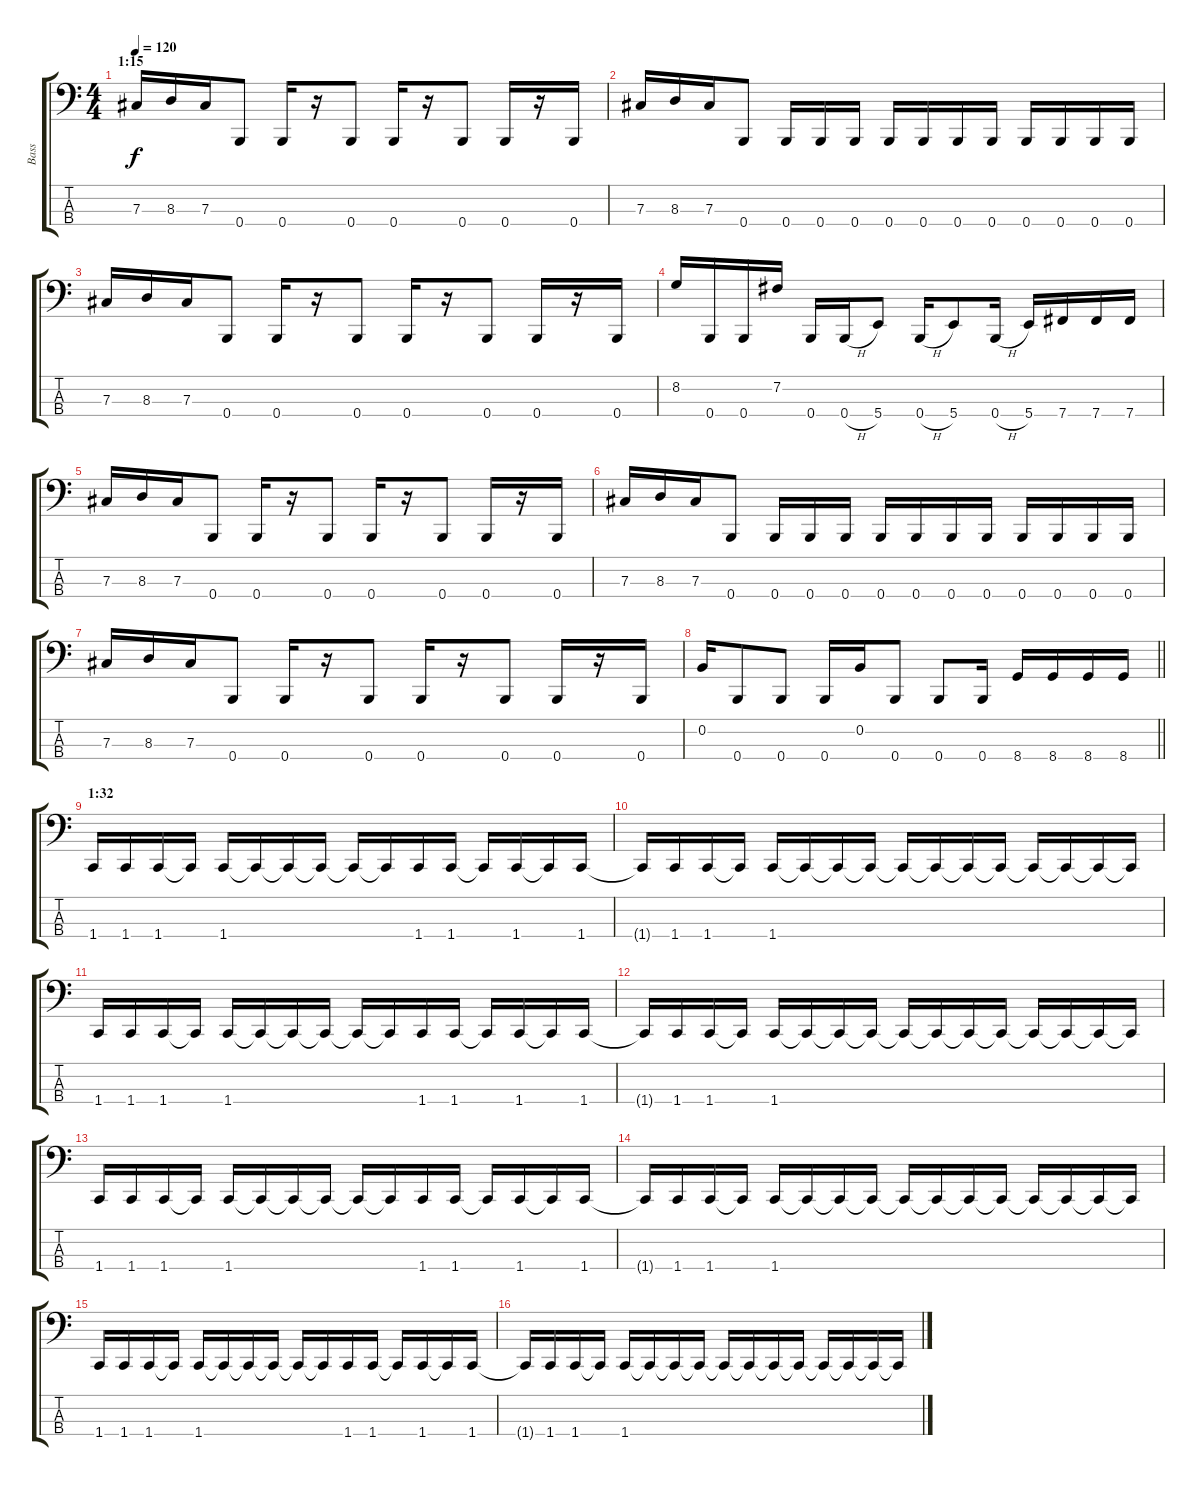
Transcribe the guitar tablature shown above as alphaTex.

\track ("Bass" "Bass") {instrument electricbasspick}
\staff {score tabs}
\tuning (E2 B1 Gb1 B0) {hide}
\ts (4 4)
\section ("" "1:15")
\tempo 120
\clef f4
\ks c
7.3.16{dy f} 8.3.16 7.3.16 0.4.8 0.4.16 r.16 0.4.8 0.4.16 r.16 0.4.8 0.4.16 r.16 0.4.16 |
7.3.16 8.3.16 7.3.16 0.4.8 0.4.16 0.4.16 0.4.16 0.4.16 0.4.16 0.4.16 0.4.16 0.4.16 0.4.16 0.4.16 0.4.16 |
7.3.16 8.3.16 7.3.16 0.4.8 0.4.16 r.16 0.4.8 0.4.16 r.16 0.4.8 0.4.16 r.16 0.4.16 |
8.2.16 0.4.16 0.4.16 7.2.16 0.4.16 0.4{h}.16 5.4.8 0.4{h}.16 5.4.8 0.4{h}.16 5.4.16 7.4.16 7.4.16 7.4.16 |
7.3.16 8.3.16 7.3.16 0.4.8 0.4.16 r.16 0.4.8 0.4.16 r.16 0.4.8 0.4.16 r.16 0.4.16 |
7.3.16 8.3.16 7.3.16 0.4.8 0.4.16 0.4.16 0.4.16 0.4.16 0.4.16 0.4.16 0.4.16 0.4.16 0.4.16 0.4.16 0.4.16 |
7.3.16 8.3.16 7.3.16 0.4.8 0.4.16 r.16 0.4.8 0.4.16 r.16 0.4.8 0.4.16 r.16 0.4.16 |
\barLineRight lightlight
0.2.16 0.4.8 0.4.8 0.4.16 0.2.16 0.4.8 0.4.8 0.4.16 8.4.16 8.4.16 8.4.16 8.4.16 |
\section ("" "1:32")
1.4.16 1.4.16 1.4.16 1.4{t}.16 1.4.16 1.4{t}.16 1.4{t}.16 1.4{t}.16 1.4{t}.16 1.4{t}.16 1.4.16 1.4.16 1.4{t}.16 1.4.16 1.4{t}.16 1.4.16 |
1.4{t}.16 1.4.16 1.4.16 1.4{t}.16 1.4.16 1.4{t}.16 1.4{t}.16 1.4{t}.16 1.4{t}.16 1.4{t}.16 1.4{t}.16 1.4{t}.16 1.4{t}.16 1.4{t}.16 1.4{t}.16 1.4{t}.16 |
1.4.16 1.4.16 1.4.16 1.4{t}.16 1.4.16 1.4{t}.16 1.4{t}.16 1.4{t}.16 1.4{t}.16 1.4{t}.16 1.4.16 1.4.16 1.4{t}.16 1.4.16 1.4{t}.16 1.4.16 |
1.4{t}.16 1.4.16 1.4.16 1.4{t}.16 1.4.16 1.4{t}.16 1.4{t}.16 1.4{t}.16 1.4{t}.16 1.4{t}.16 1.4{t}.16 1.4{t}.16 1.4{t}.16 1.4{t}.16 1.4{t}.16 1.4{t}.16 |
1.4.16 1.4.16 1.4.16 1.4{t}.16 1.4.16 1.4{t}.16 1.4{t}.16 1.4{t}.16 1.4{t}.16 1.4{t}.16 1.4.16 1.4.16 1.4{t}.16 1.4.16 1.4{t}.16 1.4.16 |
1.4{t}.16 1.4.16 1.4.16 1.4{t}.16 1.4.16 1.4{t}.16 1.4{t}.16 1.4{t}.16 1.4{t}.16 1.4{t}.16 1.4{t}.16 1.4{t}.16 1.4{t}.16 1.4{t}.16 1.4{t}.16 1.4{t}.16 |
1.4.16 1.4.16 1.4.16 1.4{t}.16 1.4.16 1.4{t}.16 1.4{t}.16 1.4{t}.16 1.4{t}.16 1.4{t}.16 1.4.16 1.4.16 1.4{t}.16 1.4.16 1.4{t}.16 1.4.16 |
1.4{t}.16 1.4.16 1.4.16 1.4{t}.16 1.4.16 1.4{t}.16 1.4{t}.16 1.4{t}.16 1.4{t}.16 1.4{t}.16 1.4{t}.16 1.4{t}.16 1.4{t}.16 1.4{t}.16 1.4{t}.16 1.4{t}.16
